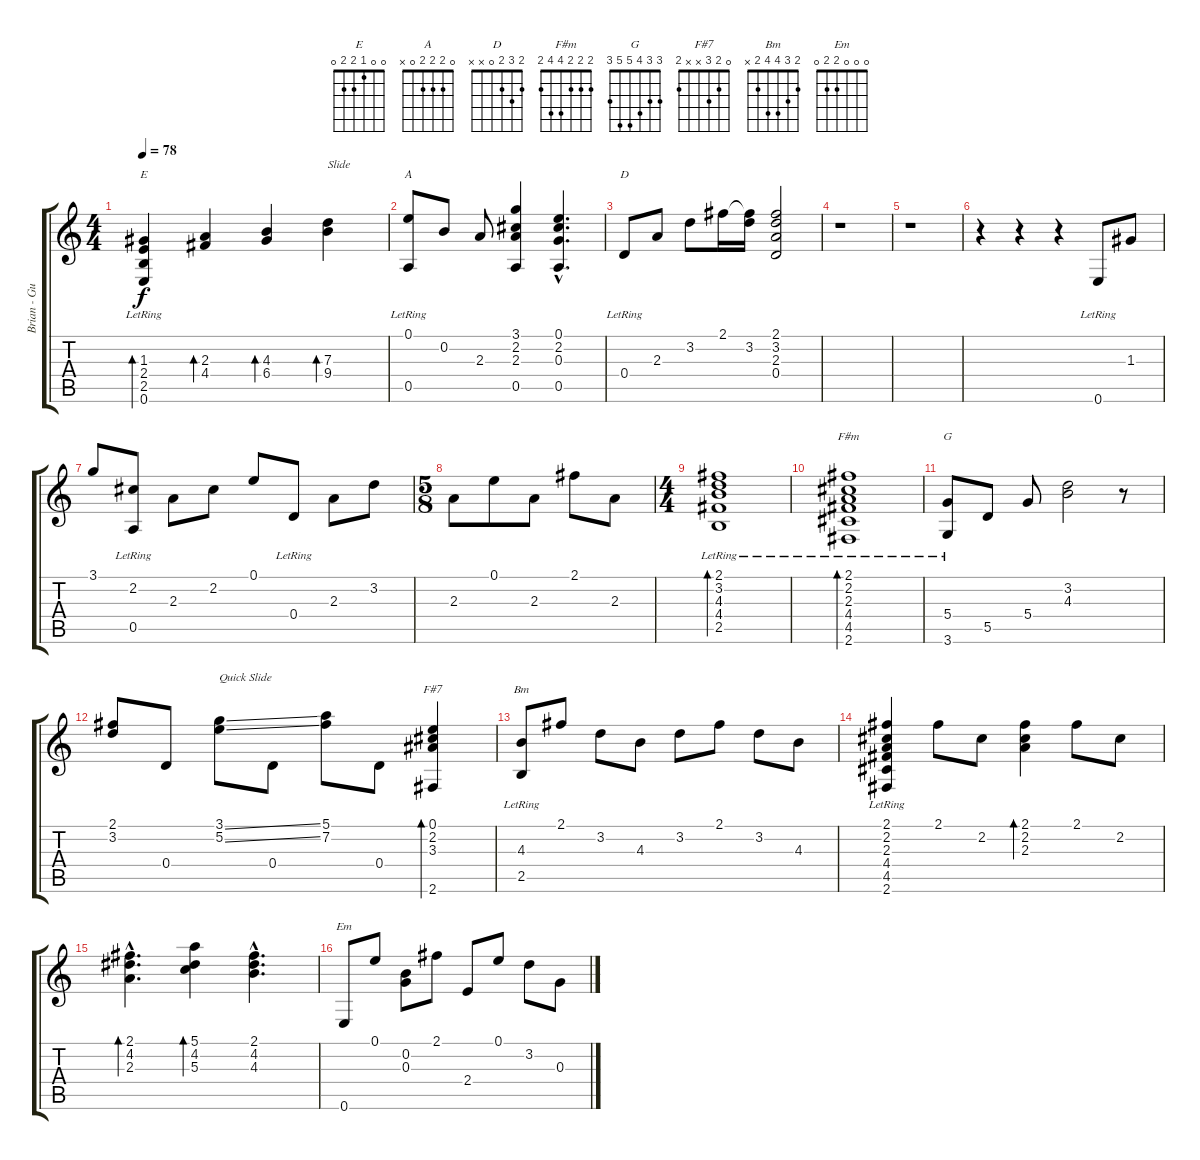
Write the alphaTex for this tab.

\track ("Brian - Guitar" "Brian - Gu") {instrument acousticguitarsteel}
\staff {score tabs}
\tuning (E4 B3 G3 D3 A2 E2) {hide}
\chord ("E" 0 0 1 2 2 0)
\chord ("A" 0 2 2 2 0 x)
\chord ("D" 2 3 2 0 x x)
\chord ("F#m" 2 2 2 4 4 2)
\chord ("G" 3 3 4 5 5 3)
\chord ("F#7" 0 2 3 x x 2)
\chord ("Bm" 2 3 4 4 2 x)
\chord ("Em" 0 0 0 2 2 0)
\ts (4 4)
\tempo 78
\clef g2
\ks c
(1.3 2.4 2.5 0.6{lr}).4{bd 60 ch "E" dy f} (2.3 4.4).4{bd 60} (4.3 6.4).4{bd 60} (7.3 9.4).4{bd 240 txt "Slide"} |
(0.1 0.5{lr}).8{ch "A"} 0.2.8 2.3.8 (3.1 2.2 2.3 0.5).4 (0.1{hac} 2.2{hac} 0.3{hac} 0.5{hac}).4{d} |
0.4{lr}.8{ch "D"} 2.3.8 3.2.8 2.1.16 (2.1{t} 3.2).16 (2.1 3.2 2.3 0.4).2 |
r.1 |
r.1 |
r.4 r.4 r.4 0.6{lr}.8 1.3.8 |
3.1.8 (2.2 0.5{lr}).8 2.3.8 2.2.8 0.1.8 0.4{lr}.8 2.3.8 3.2.8 |
\ts (5 8)
2.3.8 0.1.8 2.3.8 2.1.8 2.3.8 |
\ts (4 4)
(2.1 3.2 4.3 4.4 2.5{lr}).1{bd 240} |
(2.1 2.2 2.3 4.4 4.5 2.6{lr}).1{bd 240 ch "F#m"} |
(5.4 3.6{lr}).8{ch "G"} 5.5.8 5.4.8 (3.2 4.3).2 r.8 |
(2.1 3.2).8 0.4.8 (3.1{ss} 5.2{ss}).8{txt "Quick Slide"} 0.4.8 (5.1 7.2).8 0.4.8 (0.1 2.2 3.3 2.6).4{bd 60 ch "F#7"} |
(4.3 2.5{lr}).8{ch "Bm"} 2.1.8 3.2.8 4.3.8 3.2.8 2.1.8 3.2.8 4.3.8 |
(2.1 2.2 2.3 4.4 4.5 2.6{lr}).4 2.1.8 2.2.8 (2.1 2.2 2.3).4{bd 120} 2.1.8 2.2.8 |
(2.1{hac} 4.2{hac} 2.3{hac}).4{d bd 60} (5.1 4.2 5.3).4{bd 60} (2.1{hac} 4.2{hac} 4.3{hac}).4{d} |
0.6.8{ch "Em"} 0.1.8 (0.2 0.3).8 2.1.8 2.4.8 0.1.8 3.2.8 0.3.8
